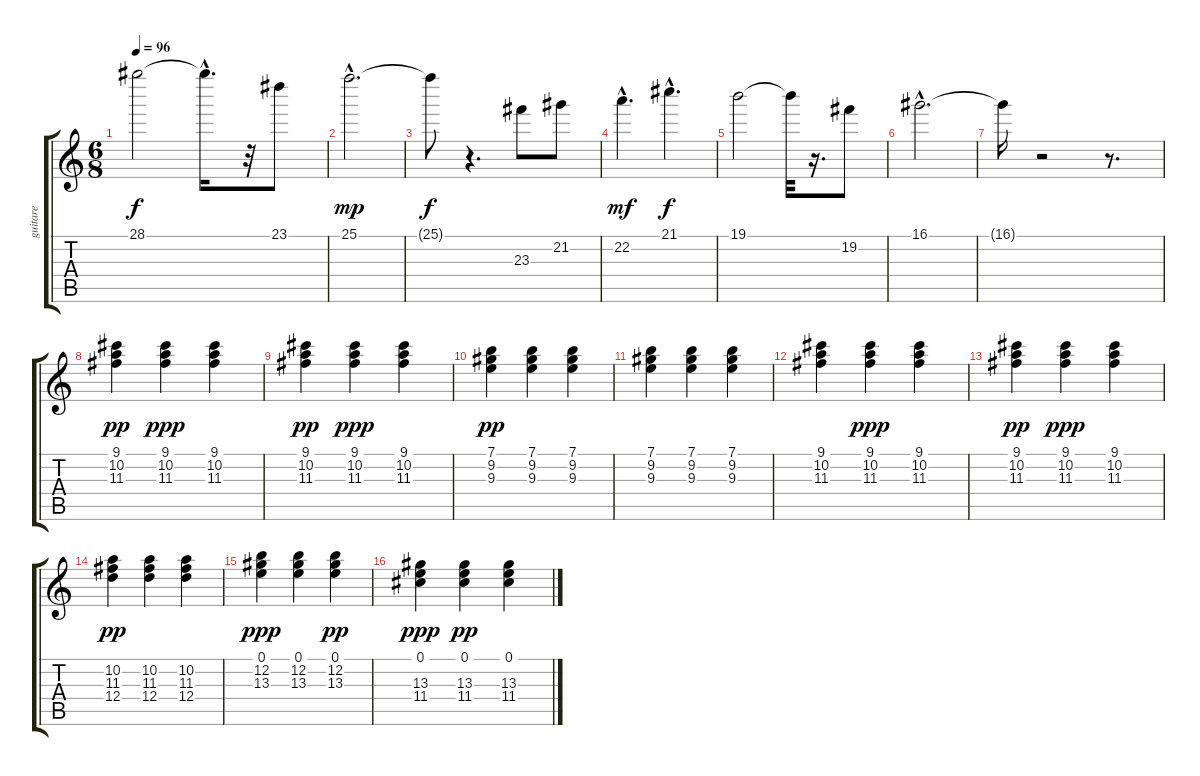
\track ("guitare" "guitare") {instrument acousticguitarnylon}
\staff {score tabs}
\tuning (E4 B3 G3 D3 A2 E2) {hide}
\ts (6 8)
\tempo 96
\clef g2
\ks c
28.1.2{dy f} 28.1{hac t}.16{d} r.32 23.1.8 |
25.1{hac}.2{d dy mp} |
25.1{t}.8{dy f} r.4{d} 23.3.8 21.2.8 |
22.2{hac}.4{d dy mf} 21.1{hac}.4{d dy f} |
19.1.2 19.1{t}.32 r.16{d} 19.2.8 |
16.1{hac}.2{d} |
16.1{t}.16 r.2 r.8{d} |
(9.1 10.2 11.3).4{dy pp} (9.1 10.2 11.3).4{dy ppp} (9.1 10.2 11.3).4 |
(9.1 10.2 11.3).4{dy pp} (9.1 10.2 11.3).4{dy ppp} (9.1 10.2 11.3).4 |
(7.1 9.2 9.3).4{dy pp} (7.1 9.2 9.3).4 (7.1 9.2 9.3).4 |
(7.1 9.2 9.3).4 (7.1 9.2 9.3).4 (7.1 9.2 9.3).4 |
(9.1 10.2 11.3).4 (9.1 10.2 11.3).4{dy ppp} (9.1 10.2 11.3).4 |
(9.1 10.2 11.3).4{dy pp} (9.1 10.2 11.3).4{dy ppp} (9.1 10.2 11.3).4 |
(10.2 11.3 12.4).4{dy pp} (10.2 11.3 12.4).4 (10.2 11.3 12.4).4 |
(0.1 12.2 13.3).4{dy ppp} (0.1 12.2 13.3).4 (0.1 12.2 13.3).4{dy pp} |
(0.1 13.3 11.4).4{dy ppp} (0.1 13.3 11.4).4{dy pp} (0.1 13.3 11.4).4
